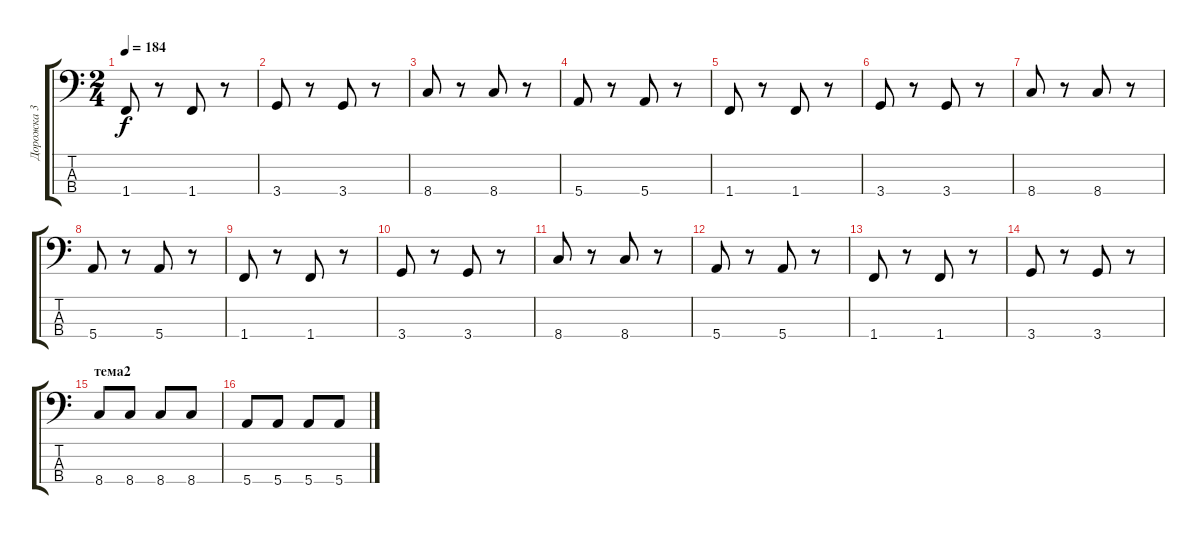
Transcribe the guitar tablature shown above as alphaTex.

\track ("Дорожка 3" "Дорожка 3") {instrument electricbasspick}
\staff {score tabs}
\tuning (G2 D2 A1 E1) {hide}
\ts (2 4)
\tempo 184
\clef f4
\ks c
1.4.8{dy f} r.8 1.4.8 r.8 |
3.4.8 r.8 3.4.8 r.8 |
8.4.8 r.8 8.4.8 r.8 |
5.4.8 r.8 5.4.8 r.8 |
1.4.8 r.8 1.4.8 r.8 |
3.4.8 r.8 3.4.8 r.8 |
8.4.8 r.8 8.4.8 r.8 |
5.4.8 r.8 5.4.8 r.8 |
1.4.8 r.8 1.4.8 r.8 |
3.4.8 r.8 3.4.8 r.8 |
8.4.8 r.8 8.4.8 r.8 |
5.4.8 r.8 5.4.8 r.8 |
1.4.8 r.8 1.4.8 r.8 |
3.4.8 r.8 3.4.8 r.8 |
\section ("" "тема2")
8.4.8 8.4.8 8.4.8 8.4.8 |
5.4.8 5.4.8 5.4.8 5.4.8
